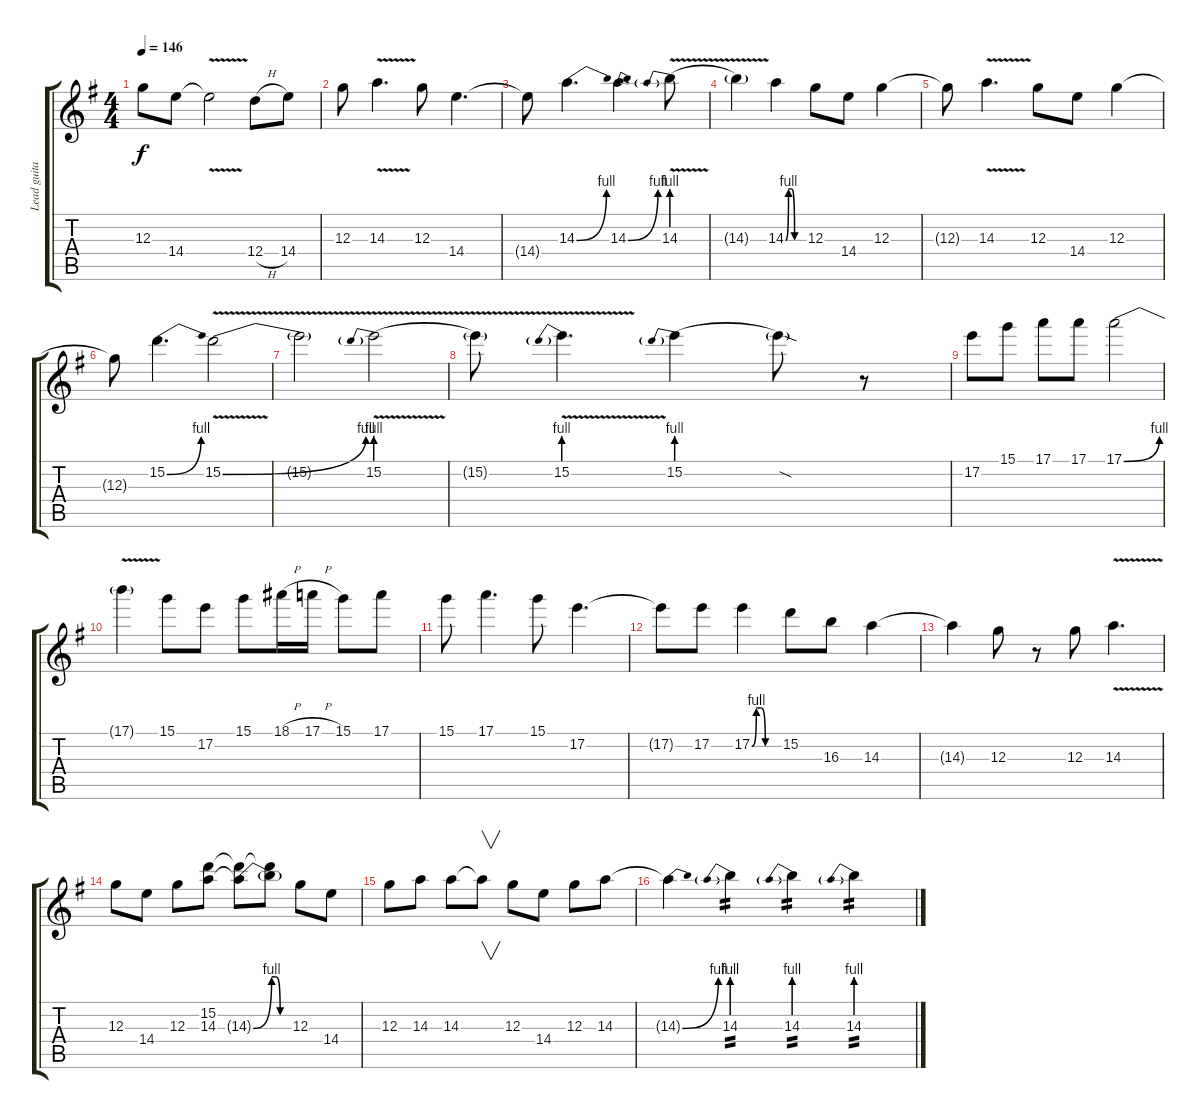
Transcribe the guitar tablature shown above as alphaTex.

\track ("Lead guitar" "Lead guita") {instrument overdrivenguitar}
\staff {score tabs}
\tuning (E4 B3 G3 D3 A2 E2) {hide}
\ts (4 4)
\tempo 146
\clef g2
\ks eminor
12.3.8{dy f} 14.4.8 14.4{v t}.2 12.4{h}.8 14.4.8 |
12.3.8 14.3{v}.4{d} 12.3.8 14.4.4{d} |
14.4{t}.8 14.3{be (bend 0 0 60 4)}.4{d} 14.3{be (bend 0 0 60 4)}.4{d} 14.3{be (prebend 0 4 60 4) v}.8 |
14.3{t}.4 14.3{be (custom 0 0 10 4 20 4 30 0 60 0)}.4 12.3.8 14.4.8 12.3.4 |
12.3{t}.8 14.3{v}.4{d} 12.3.8 14.4.8 12.3.4 |
12.3{t}.8 15.2{be (bend 0 0 60 4)}.4{d} 15.2{be (bend 0 0 60 4) v}.2 |
15.2{t}.2 15.2{be (prebend 0 4 60 4) v}.2 |
15.2{t}.8 15.2{be (prebend 0 4 60 4) v}.4{d} 15.2{be (prebend 0 4 60 4)}.4 15.2{sod t}.8 r.8 |
17.2.8 15.1.8 17.1.8 17.1.8 17.1{be (bend 0 0 60 4)}.2 |
17.1{v t}.4 15.1.8 17.2.8 15.1.8 18.1{h}.16 17.1{h}.16 15.1.8 17.1.8 |
15.1.8 17.1.4{d} 15.1.8 17.2.4{d} |
17.2{t}.8 17.2.8 17.2{be (custom 0 0 10 4 20 4 30 0 60 0)}.4 15.2.8 16.3.8 14.3.4 |
14.3{t}.4 12.3.8 r.8 12.3.8 14.3{v}.4{d} |
12.3.8 14.4.8 12.3.8 (15.2 14.3).8 (15.2{t} 14.3{be (bend 0 0 60 4) t}).8 (15.2{t} 14.3{be (custom 0 4 15 4 30 0 60 0) t}).8 12.3.8 14.4.8 |
12.3.8 14.3.8 14.3.8 14.3{t}.8{v} 12.3.8 14.4.8 12.3.8 14.3.8 |
14.3{be (bend 0 0 60 4) t}.4 14.3{be (prebend 0 4 60 4)}.4{tp 2} 14.3{be (prebend 0 4 60 4)}.4{tp 2} 14.3{be (prebend 0 4 60 4)}.4{tp 2}
